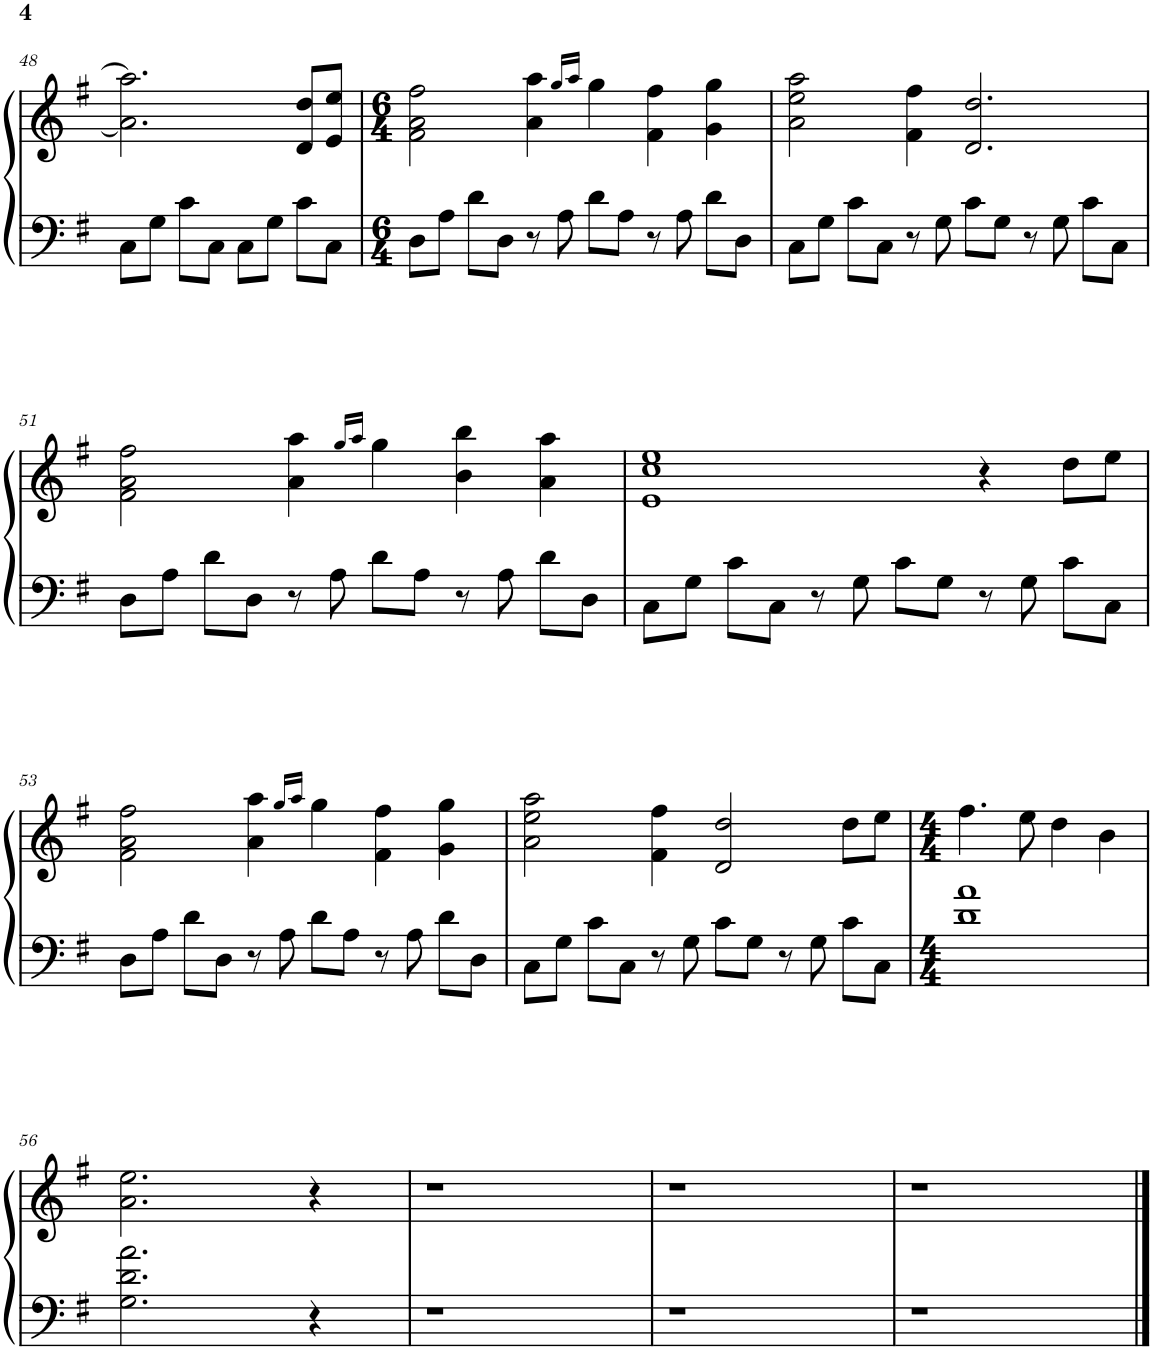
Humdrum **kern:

**kern	**kern
*part1	*part1
*staff2	*staff1
*I"Piano	*
*I'Pno.	*
!!LO:PB:g=z
*clefF4	*clefG2
*k[f#]	*k[f#]
*D:mix	*D:mix
*M4/4	*M4/4
=48	=48
8C\L	2.a\] 2.aa\]
8G\J	.
8c\L	.
8C\J	.
8C\L	.
8G\J	.
8c\L	8d/ 8dd/L
8C\J	8e/ 8ee/J
=49	=49
*M6/4	*M6/4
8D\L	2f#\ 2a\ 2ff#\
8A\J	.
8d\L	.
8D\J	.
8r	4a\ 4aa\
8A\	.
.	16qgg/LL
.	16qaa/JJ
8d\L	4gg\
8A\J	.
8r	4f#\ 4ff#\
8A\	.
8d\L	4g\ 4gg\
8D\J	.
=50	=50
8C\L	2a\ 2ee\ 2aa\
8G\J	.
8c\L	.
8C\J	.
8r	4f#\ 4ff#\
8G\	.
8c\L	2.d/ 2.dd/
8G\J	.
8r	.
8G\	.
8c\L	.
8C\J	.
!!LO:LB:g=z
=51	=51
8D\L	2f#\ 2a\ 2ff#\
8A\J	.
8d\L	.
8D\J	.
8r	4a\ 4aa\
8A\	.
.	16qgg/LL
.	16qaa/JJ
8d\L	4gg\
8A\J	.
8r	4b\ 4bb\
8A\	.
8d\L	4a\ 4aa\
8D\J	.
=52	=52
8C\L	1e 1cc 1ee
8G\J	.
8c\L	.
8C\J	.
8r	.
8G\	.
8c\L	.
8G\J	.
8r	4r
8G\	.
8c\L	8dd\L
8C\J	8ee\J
!!LO:LB:g=z
=53	=53
8D\L	2f#\ 2a\ 2ff#\
8A\J	.
8d\L	.
8D\J	.
8r	4a\ 4aa\
8A\	.
.	16qgg/LL
.	16qaa/JJ
8d\L	4gg\
8A\J	.
8r	4f#\ 4ff#\
8A\	.
8d\L	4g\ 4gg\
8D\J	.
=54	=54
8C\L	2a\ 2ee\ 2aa\
8G\J	.
8c\L	.
8C\J	.
8r	4f#\ 4ff#\
8G\	.
8c\L	2d/ 2dd/
8G\J	.
8r	.
8G\	.
8c\L	8dd\L
8C\J	8ee\J
=55	=55
*M4/4	*M4/4
1d 1a	4.ff#\
.	8ee\
.	4dd\
.	4b\
!!LO:LB:g=z
=56	=56
2.G\ 2.d\ 2.a\	2.a\ 2.ee\
4r	4r
=57	=57
1r	1r
=58	=58
1r	1r
=59	=59
1r	1r
==	==
*-	*-
